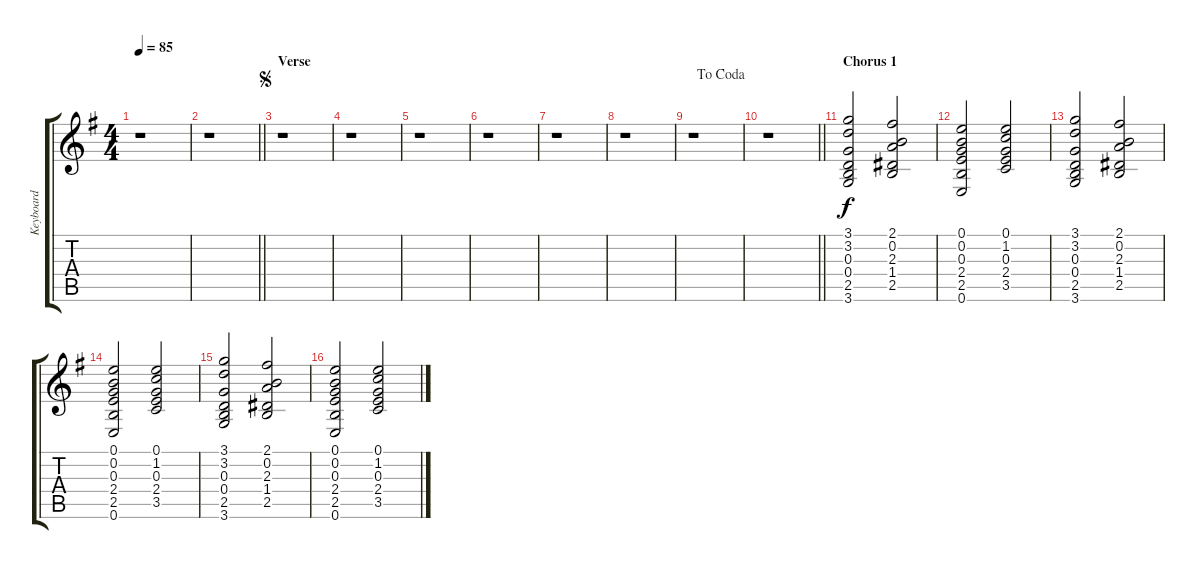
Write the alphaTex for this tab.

\track ("Keyboard" "Keyboard") {instrument overdrivenguitar}
\staff {score tabs}
\tuning (E4 B3 G3 D3 A2 E2) {hide}
\ts (4 4)
\tempo 85
\clef g2
\ks g
r.1{dy fff} |
\barLineRight lightlight
r.1 |
\section ("" "Verse")
\jump segno
r.1 |
r.1 |
r.1 |
r.1 |
r.1 |
r.1 |
\jump dacoda
r.1 |
\barLineRight lightlight
r.1 |
\section ("" "Chorus 1")
(3.1 3.2 0.3 0.4 2.5 3.6).2{dy f} (2.1 0.2 2.3 1.4 2.5).2 |
(0.1 0.2 0.3 2.4 2.5 0.6).2 (0.1 1.2 0.3 2.4 3.5).2 |
(3.1 3.2 0.3 0.4 2.5 3.6).2 (2.1 0.2 2.3 1.4 2.5).2 |
(0.1 0.2 0.3 2.4 2.5 0.6).2 (0.1 1.2 0.3 2.4 3.5).2 |
(3.1 3.2 0.3 0.4 2.5 3.6).2 (2.1 0.2 2.3 1.4 2.5).2 |
(0.1 0.2 0.3 2.4 2.5 0.6).2 (0.1 1.2 0.3 2.4 3.5).2
